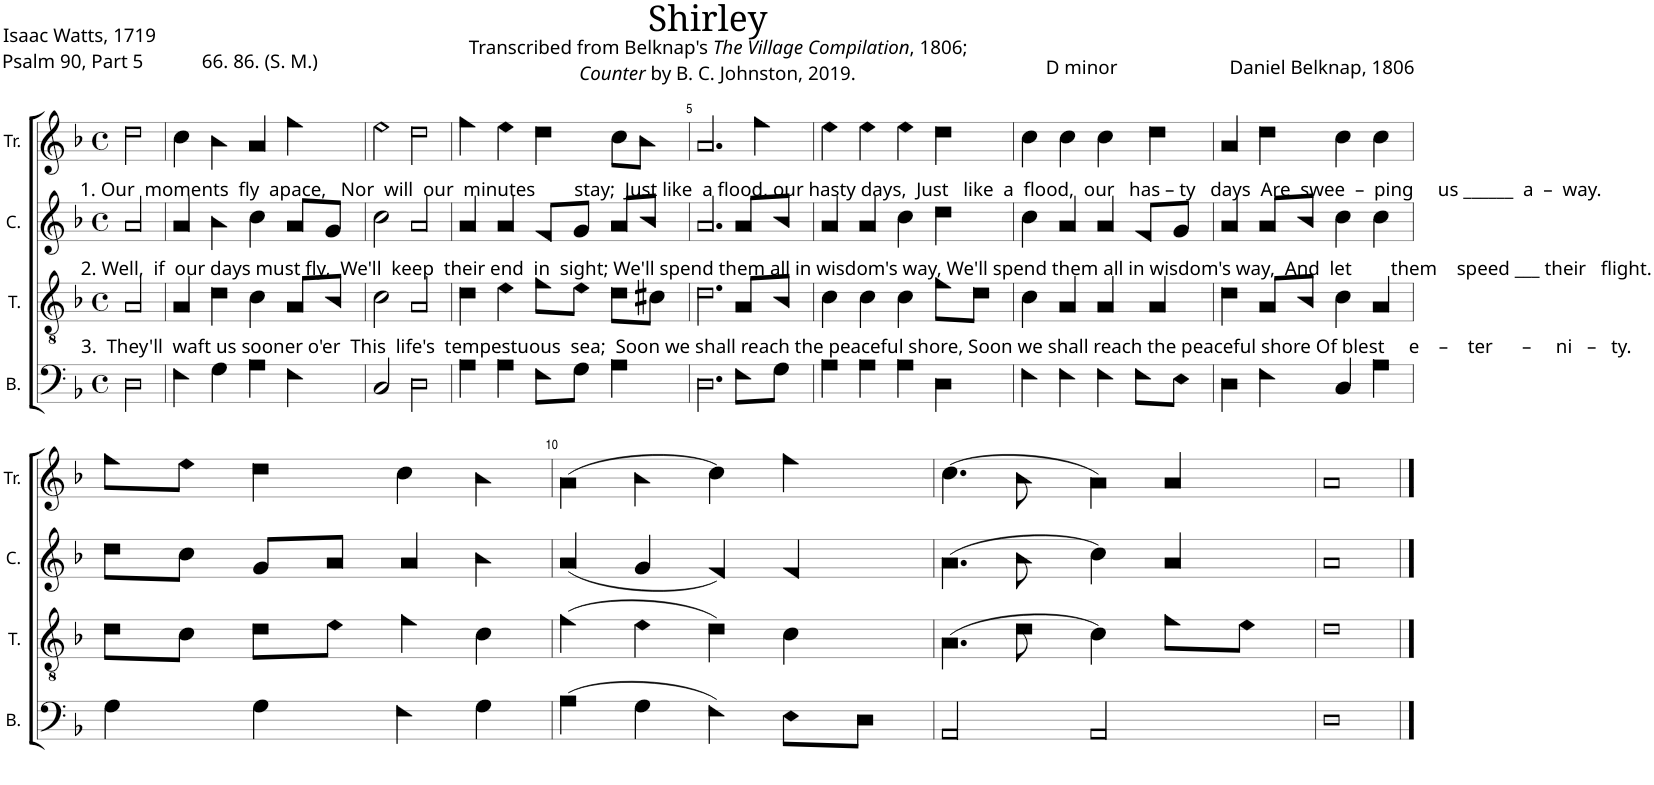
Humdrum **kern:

**kern	**kern	**kern	**kern
*part4	*part3	*part2	*part1
*staff4	*staff3	*staff2	*staff1
*I"B.	*I"T.	*I"C.	*I"Tr.
*I'B.	*I'T.	*I'C.	*I'Tr.
*clefF4	*clefGv2	*clefG2	*clefG2
*k[b-]	*k[b-]	*k[b-]	*k[b-]
*M4/4	*M4/4	*M4/4	*M4/4
*met(c)	*met(c)	*met(c)	*met(c)
=1	=1	=1	=1
!	!	!	!LO:TX:b:t=1. Our  moments  fly  apace,   Nor  will  our  minutes        stay;  Just like  a flood, our hasty days,  Just   like  a  flood,  our   has – ty   days  Are  swee  –  ping     us ______  a  –  way.
!	!	!LO:TX:b:t=2. Well,  if  our days must fly,  We'll  keep  their end  in  sight; We'll spend them all in wisdom's way, We'll spend them all in wisdom's way,  And  let        them    speed ___ their   flight.	!
!	!LO:TX:b:t=3.  They'll  waft us sooner o'er  This  life's  tempestuous  sea;  Soon we shall reach the peaceful shore, Soon we shall reach the peaceful shore Of blest     e    –    ter      –     ni   –   ty.	!	!
2D!\	2A!/	2a!/	2dd!\
=2	=2	=2	=2
4F!\	4A!/	4a!/	4cc!\
4G!\	4d!\	4b-!\	4b-!\
4A!\	4c!\	4cc!\	4a!/
4F!\	8A!/L	8a!/L	4ff!\
.	8B-!/J	8g!/J	.
=3	=3	=3	=3
2C!/	2c!\	2cc!\	2ee!\
2D!\	2A!/	2a!/	2dd!\
=4	=4	=4	=4
4A!\	4d!\	4a!/	4ff!\
4A!\	4e!\	4a!/	4ee!\
8F!\L	8f!\L	8f!/L	4dd!\
8G!\J	8e!\J	8g!/J	.
4A!\	8d!\L	8a!/L	8cc!\L
.	8c#X!\J	8b-!/J	8b-!\J
=5	=5	=5	=5
2.D!\	2.d!\	2.a!/	2.a!/
8F!\L	8A!/L	8a!/L	4ff!\
8G!\J	8B-!/J	8b-!/J	.
=6	=6	=6	=6
4A!\	4c!\	4a!/	4ee!\
4A!\	4c!\	4a!/	4ee!\
4A!\	4c!\	4cc!\	4ee!\
4D!\	8f!\L	4dd!\	4dd!\
.	8d!\J	.	.
=7	=7	=7	=7
4F!\	4c!\	4cc!\	4cc!\
4F!\	4A!/	4a!/	4cc!\
4F!\	4A!/	4a!/	4cc!\
8F!\L	4A!/	8f!/L	4dd!\
8E!\J	.	8g!/J	.
=8	=8	=8	=8
4D!\	4d!\	4a!/	4a!/
4F!\	8A!/L	8a!/L	4dd!\
.	8B-!/J	8b-!/J	.
4C!/	4c!\	4cc!\	4cc!\
4A!\	4A!/	4cc!\	4cc!\
!!LO:LB:g=z
=9	=9	=9	=9
4G!\	8d!\L	8dd!\L	8ff!\L
.	8c!\J	8cc!\J	8ee!\J
4G!\	8d!\L	8g!/L	4dd!\
.	8e!\J	8a!/J	.
4F!\	4f!\	4a!/	4cc!\
4G!\	4c!\	4b-!\	4b-!\
=10	=10	=10	=10
(4A!\	(4f!\	(4a!/	(4a!\
4G!\	4e!\	4g!/	4b-!\
4F!\)	4d!\)	4f!/)	4cc!\)
8E!\L	4c!\	4f!/	4ff!\
8D!\J	.	.	.
=11	=11	=11	=11
2AA!/	(4.A!\	(4.a!\	(4.cc!\
.	8d!\	8b-!\	8b-!\
2AA!/	4c!\)	4cc!\)	4a!\)
.	8f!\L	4a!/	4a!/
.	8e!\J	.	.
=12	=12	=12	=12
1D!	1d!	1a!	1a!
==	==	==	==
*-	*-	*-	*-
